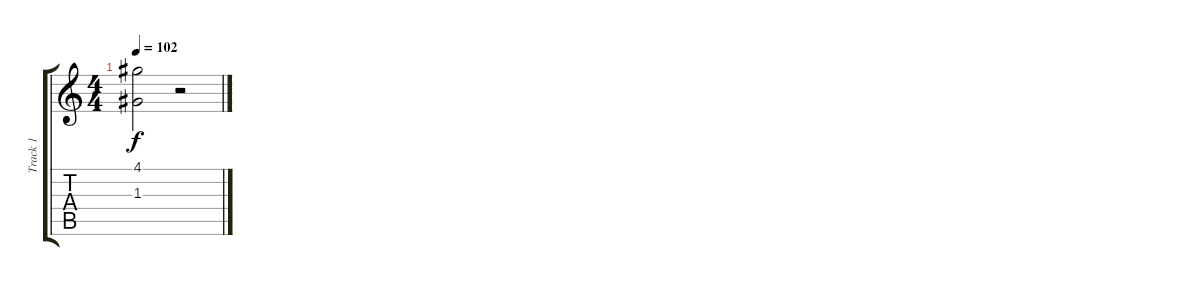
\track ("Track 1" "Track 1") {instrument overdrivenguitar}
\staff {score tabs}
\tuning (E4 B3 G3 D3 A2 E2) {hide}
\ts (4 4)
\tempo 102
\clef g2
\ks c
(4.1 1.3).2{dy f} r.2
